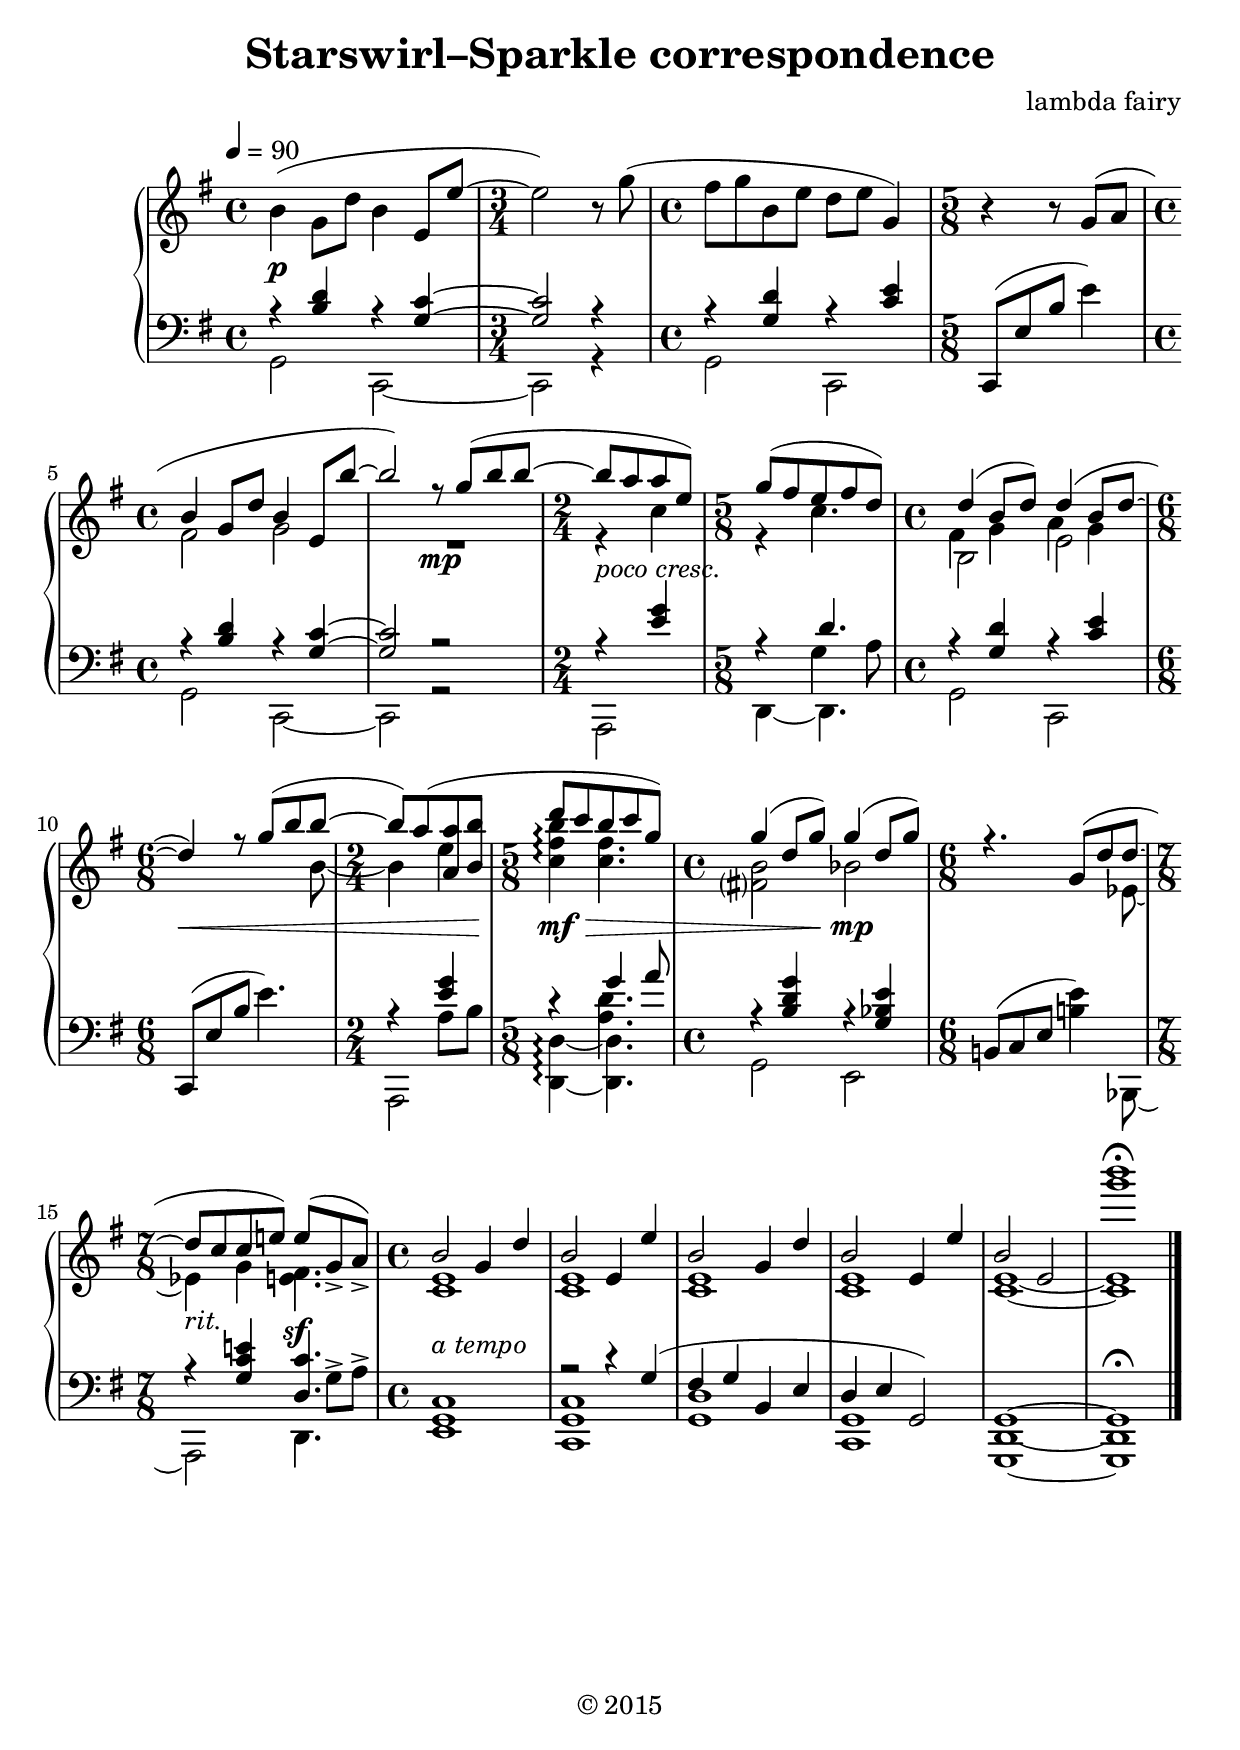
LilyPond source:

\version "2.18.2"

\include "articulate.ly"
\include "shared.ily"

#(set-global-staff-size 23)

\header {
    title = "Starswirl–Sparkle correspondence"
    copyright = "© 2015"
    }

A = {
    \time 4/4
    \tempo 4 = 90
    \clef treble
    \set Staff.midiInstrument = #"acoustic grand"
    \key g \major

    \relative g' {
        | b4( g8 d' b4 e,8 e' ~
        \time 3/4
        | e2) r8 g(
        \time 4/4
        | fs g b, e d e g,4)
        \time 5/8
        | r4 r8
        << { g( a
            \time 4/4
            | b4 g8 d' b4 e,8 b'' ~
            | b2) r8 g( b b ~
            \time 2/4
            | b[ a a e])
            \time 5/8
            | g[( fs e fs d])
            \time 4/4
            | d4( b8 d) d4( b8 d ~
            \time 6/8
            | d4) r8 g( b b ~
            \time 2/4
            | b[) a( <a, a'> <b b'>]
            \time 5/8
            | d'[ c b c g])
            \time 4/4
            | g4( d8 g) g4( d8 g)
            \time 6/8
            | r4. g,8( d' d ~
            \time 7/8
            | d[ c c e]) e[( g,_> a])_>

            \time 4/4
            | b2 g4 d'
            | b2 e,4 e'
            | b2 g4 d'
            | b2 e,4 e'
            | b2 e,
            | <g'' b>1\fermata
            }
        \\ { s4
            | fs,,2 g
            | R1
            | r4 c
            | r c4.
            << {
                | b,2 e
                }
            \new Voice {
                \voiceFour
                | fs4 g a g
                } >>
            \voiceTwo
            | s4. s4 b8 ~
            | b4 e
            | <c fs b>4\arpeggio <c fs>4.
            | <fs,? b>2 bf
            | s4. s4 ef,8 ~
            | ef4 g <e fs>4.

            | <c e>1
            | <c e>
            | <c e>
            | <c e>
            | <c e> ~
            | q
            } >>
        }

    \bar "|."
    }

dynamics = {
    | s1\p
    | s2.
    | s1
    | s8*5
    | s1

    | s2 s\mp
    | s2-\markup { \italic "poco cresc." }
    | s8*5
    | s1

    | s2.\<
    | s2
    | s8*5\mf\>
    | s2 s\mp
    | s2.
    | s2^\markup { \italic "rit." } s4.\sf

    | s1-\markup { \italic "a tempo" }
    }

B = {
    \clef bass
    \key g \major

    \relative g {
        << {
            | r4 <b d> r <g c> ~
            | q2 r4
            | r4 <g d'> r <c e>
            | s8*5
            | r4 <b d> r <g c> ~
            | q2 r

            | r4 <e' g>
            | r4 << d4. \new Voice { \voiceFour g,4 a8 } >>
            | r4 <g d'> r <c e>
            | s2.
            << {
                | r4 <e g>
                | r g a8
                }
            \new Voice {
                | s4 a,8 b
                \voiceFour
                | s4 <a d>4.
                } >>
            | r4 <b d g> r <g bf e>
            | s8*6
            | r4 <g c e> << {
                \voiceTwo
                s8 g[^> a]^>
                }
            \new Voice {
                \voiceOne
                <d, c'>4.
                } >>

            \voiceOne
            | s1
            | r2 r4 g(
            | fs g b, e
            | d e g,2)
            }
        \\ {
            | g2 c, ~
            | c r4
            | g'2 c,
            | \oneVoice c8( e' b' e4) \voiceTwo
            | g,,2 c, ~
            | c r

            | a2
            | d4 ~ d4.
            | g2 c,
            | \oneVoice c8( e' b' e4.) \voiceTwo
            | a,,,2
            | <d d'>4\arpeggio ~ q4.
            | g2 e
            | \oneVoice b'!8( c e <b' e>4) \voiceTwo bf,,8(
            | a2) d4.

            | <e g c>1
            | <c g' c>
            | <g' d'>
            | <c, g'>
            \oneVoice
            | <g d' g> ~
            | q\fermata
            } >>
        }
    }

\score {
    \new PianoStaff <<
        #(set-accidental-style 'piano)
        \new Staff = "A" \A
        \new Dynamics \dynamics
        \new Staff = "B" \B
        >>
    \layout { }
    }

\score {
    \articulate \new PianoStaff <<
        \new Staff = "A" << \A \dynamics >>
        \new Staff = "B" << \B \dynamics >>
        >>
    \midi { }
    }
